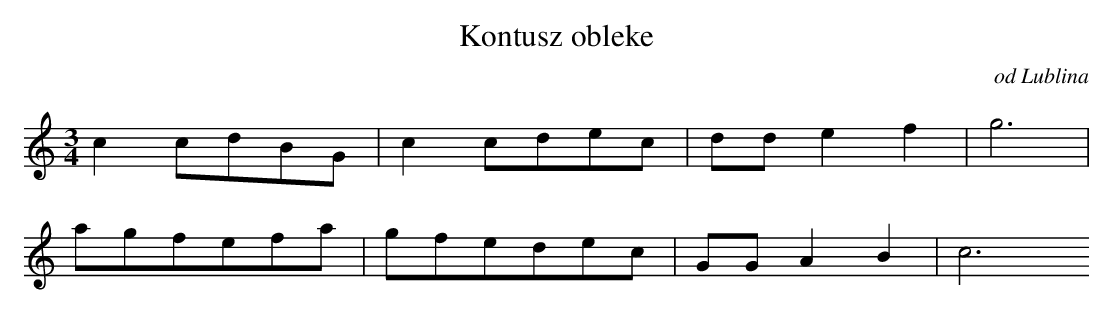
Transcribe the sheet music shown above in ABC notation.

X:1
T: Kontusz obleke
O: od Lublina
M: 3/4
L: 1/8
K: C
c2cdBG | c2cdec | dde2f2 | g6 |
agfefa | gfedec | GGA2B2 | c6
